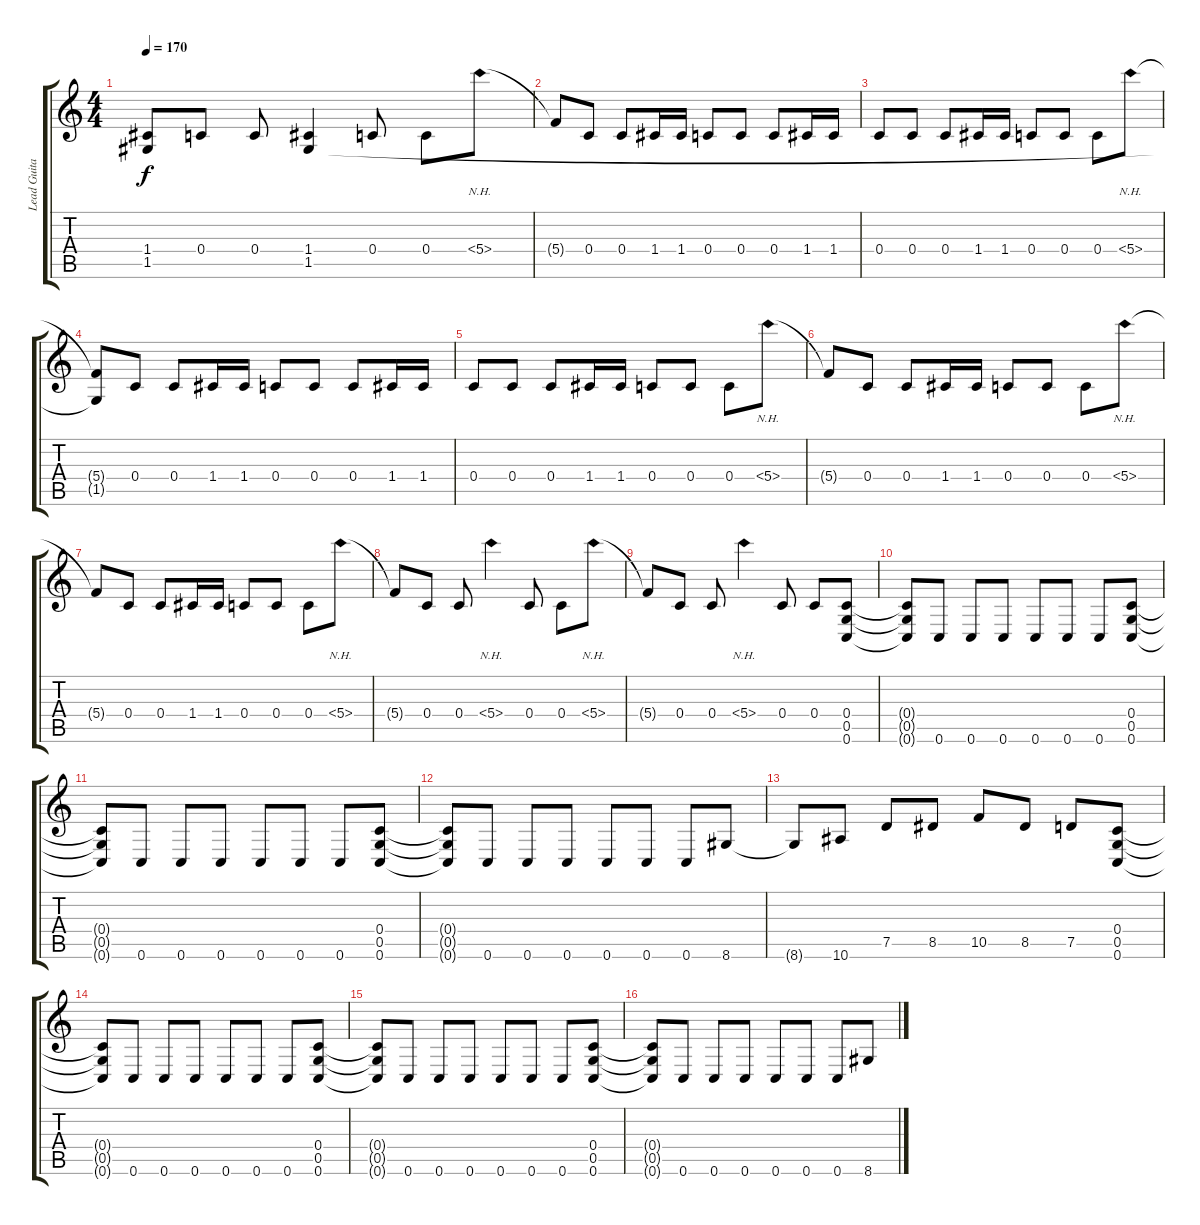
\track ("Lead Guitar" "Lead Guita") {instrument distortionguitar}
\staff {score tabs}
\tuning (D4 A3 F3 C3 G2 C2) {hide}
\ts (4 4)
\tempo 170
\clef g2
\ks c
(1.4{t} 1.5{t}).8{dy f} 0.4.8 0.4.8 (1.4 1.5).4 0.4.8 0.4.8 5.4{nh}.8 |
5.4{t}.8 0.4.8 0.4.8 1.4.16 1.4.16 0.4.8 0.4.8 0.4.8 1.4.16 1.4.16 |
0.4.8 0.4.8 0.4.8 1.4.16 1.4.16 0.4.8 0.4.8 0.4.8 5.4{nh}.8 |
(5.4{t} 1.5{t}).8 0.4.8 0.4.8 1.4.16 1.4.16 0.4.8 0.4.8 0.4.8 1.4.16 1.4.16 |
0.4.8 0.4.8 0.4.8 1.4.16 1.4.16 0.4.8 0.4.8 0.4.8 5.4{nh}.8 |
5.4{t}.8 0.4.8 0.4.8 1.4.16 1.4.16 0.4.8 0.4.8 0.4.8 5.4{nh}.8 |
5.4{t}.8 0.4.8 0.4.8 1.4.16 1.4.16 0.4.8 0.4.8 0.4.8 5.4{nh}.8 |
5.4{t}.8 0.4.8 0.4.8 5.4{nh}.4 0.4.8 0.4.8 5.4{nh}.8 |
5.4{t}.8 0.4.8 0.4.8 5.4{nh}.4 0.4.8 0.4.8 (0.4 0.5 0.6).8 |
(0.4{t} 0.5{t} 0.6{t}).8 0.6.8 0.6.8 0.6.8 0.6.8 0.6.8 0.6.8 (0.4 0.5 0.6).8 |
(0.4{t} 0.5{t} 0.6{t}).8 0.6.8 0.6.8 0.6.8 0.6.8 0.6.8 0.6.8 (0.4 0.5 0.6).8 |
(0.4{t} 0.5{t} 0.6{t}).8 0.6.8 0.6.8 0.6.8 0.6.8 0.6.8 0.6.8 8.6.8 |
8.6{t}.8 10.6.8 7.5.8 8.5.8 10.5.8 8.5.8 7.5.8 (0.4 0.5 0.6).8 |
(0.4{t} 0.5{t} 0.6{t}).8 0.6.8 0.6.8 0.6.8 0.6.8 0.6.8 0.6.8 (0.4 0.5 0.6).8 |
(0.4{t} 0.5{t} 0.6{t}).8 0.6.8 0.6.8 0.6.8 0.6.8 0.6.8 0.6.8 (0.4 0.5 0.6).8 |
(0.4{t} 0.5{t} 0.6{t}).8 0.6.8 0.6.8 0.6.8 0.6.8 0.6.8 0.6.8 8.6.8
